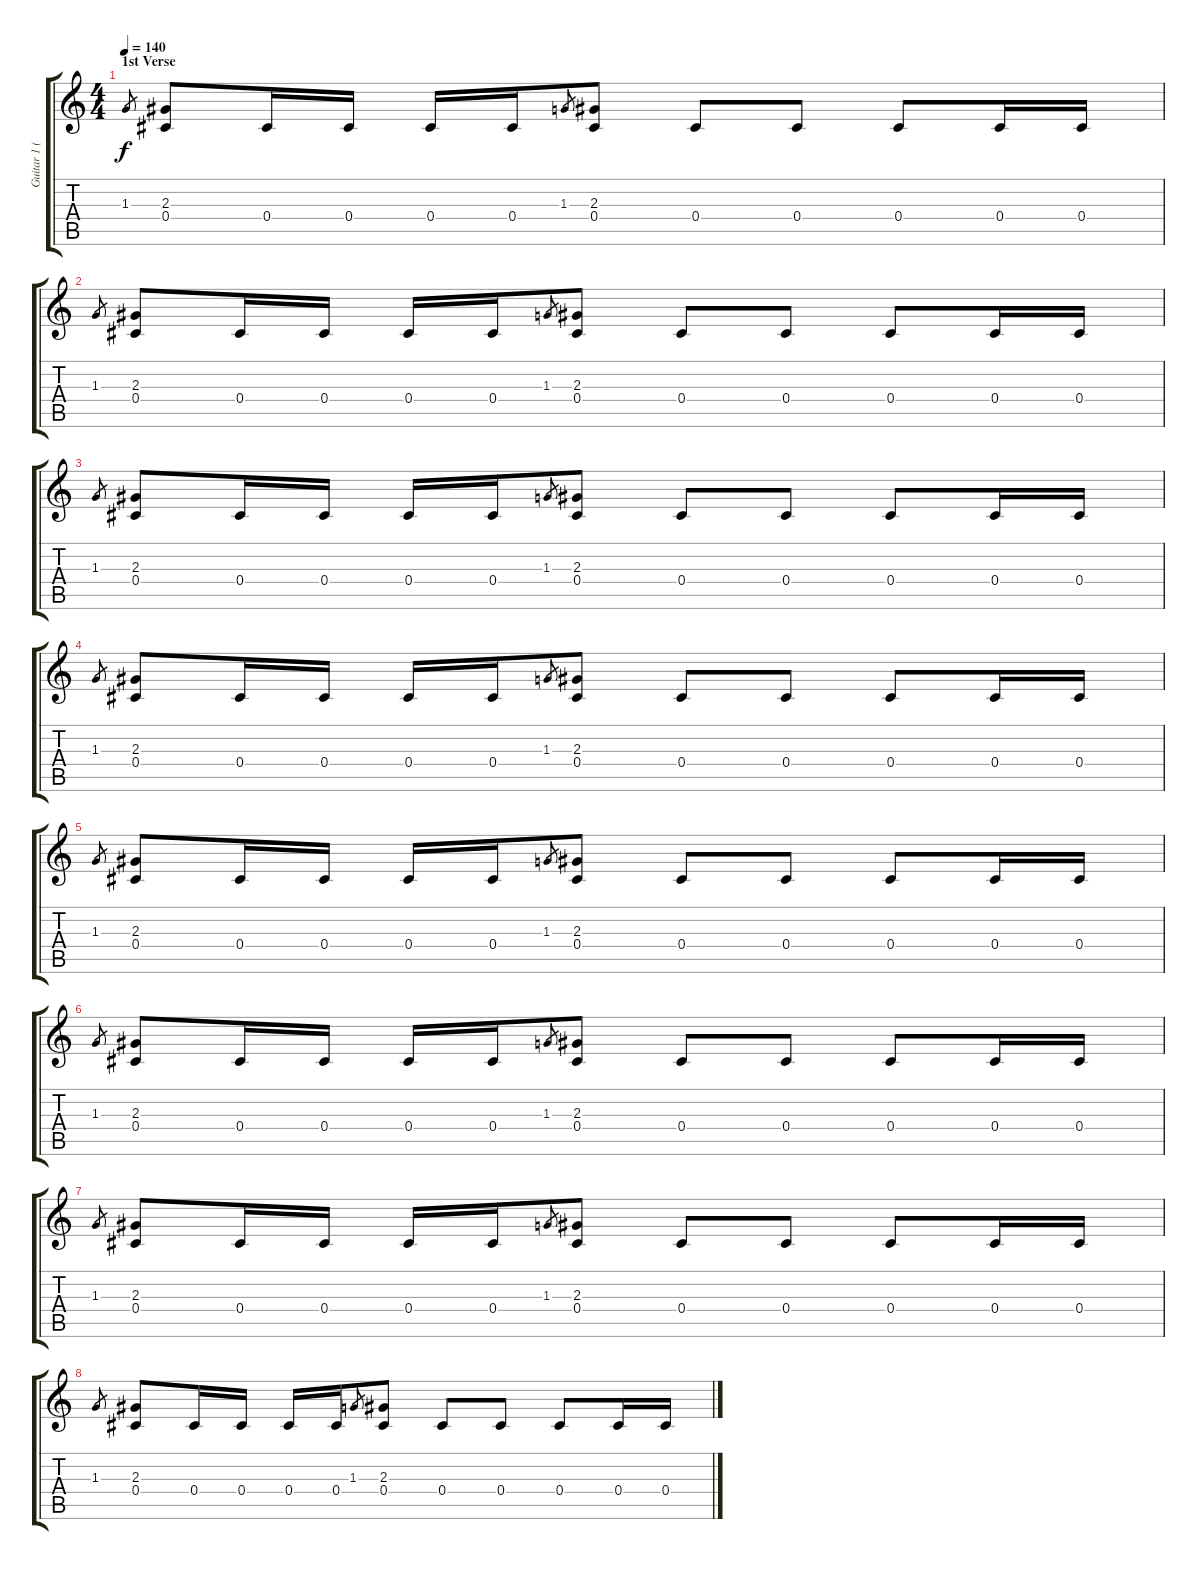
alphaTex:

\track ("Guitar 1 (Slash)" "Guitar 1 (") {instrument overdrivenguitar}
\staff {score tabs}
\tuning (Eb4 Bb3 Gb3 Db3 Ab2 Eb2) {hide}
\ts (4 4)
\section ("" "1st Verse")
\tempo 140
\clef g2
\ks c
1.3.8{gr dy f} (2.3 0.4).8 0.4.16 0.4.16 0.4.16 0.4.16 1.3.8{gr} (2.3 0.4).8 0.4.8 0.4.8 0.4.8 0.4.16 0.4.16 |
1.3.8{gr} (2.3 0.4).8 0.4.16 0.4.16 0.4.16 0.4.16 1.3.8{gr} (2.3 0.4).8 0.4.8 0.4.8 0.4.8 0.4.16 0.4.16 |
1.3.8{gr} (2.3 0.4).8 0.4.16 0.4.16 0.4.16 0.4.16 1.3.8{gr} (2.3 0.4).8 0.4.8 0.4.8 0.4.8 0.4.16 0.4.16 |
1.3.8{gr} (2.3 0.4).8 0.4.16 0.4.16 0.4.16 0.4.16 1.3.8{gr} (2.3 0.4).8 0.4.8 0.4.8 0.4.8 0.4.16 0.4.16 |
1.3.8{gr} (2.3 0.4).8 0.4.16 0.4.16 0.4.16 0.4.16 1.3.8{gr} (2.3 0.4).8 0.4.8 0.4.8 0.4.8 0.4.16 0.4.16 |
1.3.8{gr} (2.3 0.4).8 0.4.16 0.4.16 0.4.16 0.4.16 1.3.8{gr} (2.3 0.4).8 0.4.8 0.4.8 0.4.8 0.4.16 0.4.16 |
1.3.8{gr} (2.3 0.4).8 0.4.16 0.4.16 0.4.16 0.4.16 1.3.8{gr} (2.3 0.4).8 0.4.8 0.4.8 0.4.8 0.4.16 0.4.16 |
1.3.8{gr} (2.3 0.4).8 0.4.16 0.4.16 0.4.16 0.4.16 1.3.8{gr} (2.3 0.4).8 0.4.8 0.4.8 0.4.8 0.4.16 0.4.16
